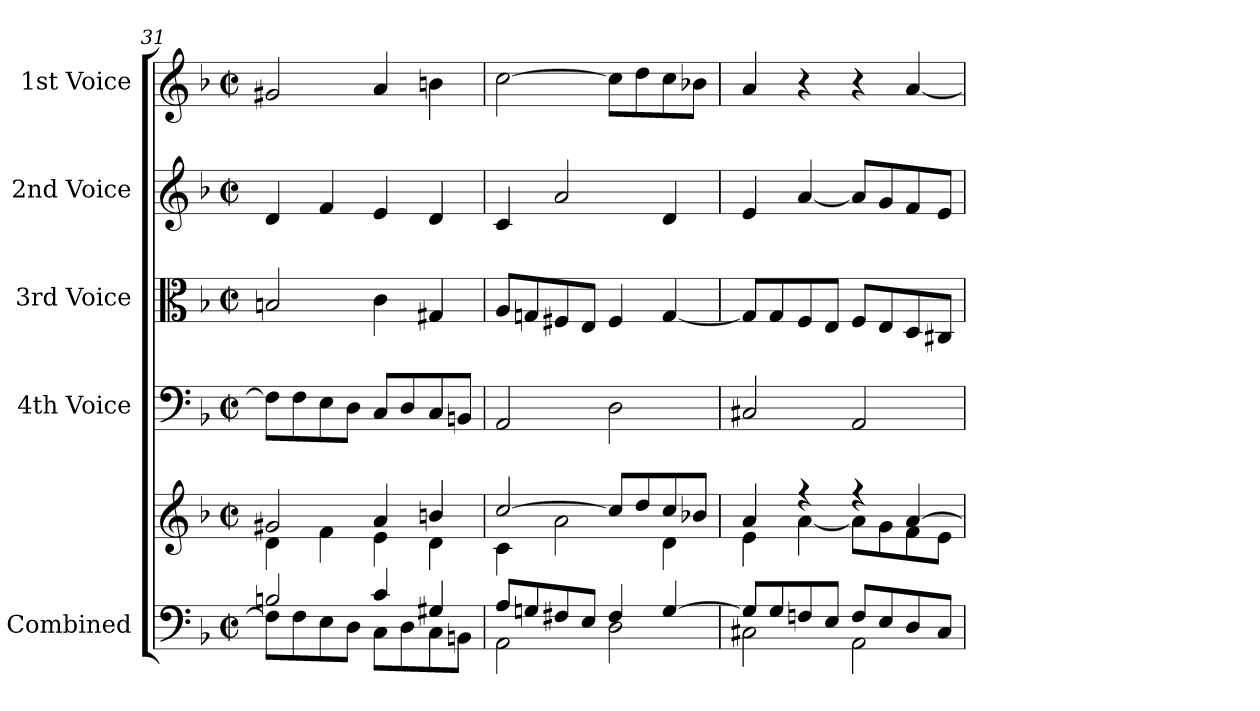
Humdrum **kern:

**kern	**kern	**kern	**kern	**kern	**kern
*part5	*part5	*part4	*part3	*part2	*part1
*staff6	*staff5	*staff4	*staff3	*staff2	*staff1
*I"Combined	*	*I"4th Voice	*I"3rd Voice	*I"2nd Voice	*I"1st Voice
*clefF4	*clefG2	*clefF4	*clefC3	*clefG2	*clefG2
*k[b-]	*k[b-]	*k[b-]	*k[b-]	*k[b-]	*k[b-]
*M2/2	*M2/2	*M2/2	*M2/2	*M2/2	*M2/2
*met(c|)	*met(c|)	*met(c|)	*met(c|)	*met(c|)	*met(c|)
=31	=31	=31	=31	=31	=31
*^	*^	*	*	*	*
2Bn/	8F\L]	2g#X/	4d\	8F\L]	2Bn/	4d/	2g#X/
.	8F\	.	.	8F\	.	.	.
.	8E\	.	4f\	8E\	.	4f/	.
.	8D\J	.	.	8D\J	.	.	.
4c/	8C\L	4a/	4e\	8C/L	4c\	4e/	4a/
.	8D\	.	.	8D/	.	.	.
4G#X/	8C\	4bn/	4d\	8C/	4G#X/	4d/	4bn\
.	8BBn\J	.	.	8BBn/J	.	.	.
=32	=32	=32	=32	=32	=32	=32	=32
8A/L	2AA\	[2cc/	4c\	2AA/	8A/L	4c/	[2cc\
8Gn/	.	.	.	.	8Gn/	.	.
8F#X/	.	.	2a\	.	8F#X/	2a/	.
8E/J	.	.	.	.	8E/J	.	.
4F#/	2D\	8cc/L]	.	2D\	4F#/	.	8cc\L]
.	.	8dd/	.	.	.	.	8dd\
[4G/	.	8cc/	4d\	.	[4G/	4d/	8cc\
.	.	8b-X/J	.	.	.	.	8b-X\J
=33	=33	=33	=33	=33	=33	=33	=33
8G/L]	2C#X\	4a/	4e\	2C#X/	8G/L]	4e/	4a/
8G/	.	.	.	.	8G/	.	.
8Fn/	.	4r	[4a\	.	8F/	[4a/	4r
8E/J	.	.	.	.	8E/J	.	.
8F/L	2AA\	4r	8a\L]	2AA/	8F/L	8a/L]	4r
8E/	.	.	8g\	.	8E/	8g/	.
8D/	.	[4a/	8f\	.	8D/	8f/	[4a/
8C#/J	.	.	8e\J	.	8C#X/J	8e/J	.
*v	*v	*	*	*	*	*	*
*	*v	*v	*	*	*	*
=	=	=	=	=	=
*-	*-	*-	*-	*-	*-
